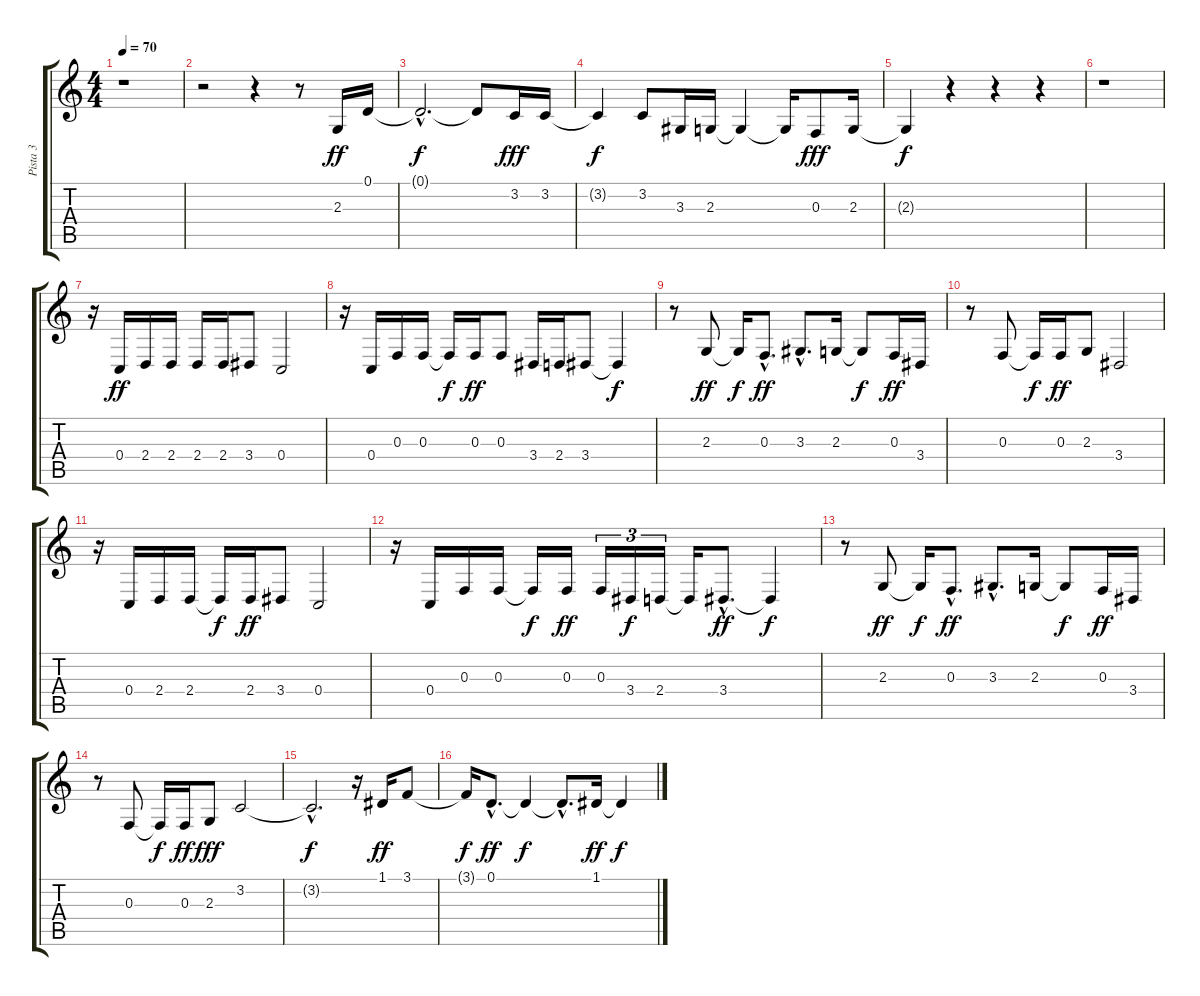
\track ("Pista 3" "Pista 3") {instrument cello}
\staff {score tabs}
\tuning (D4 A3 F3 C3 G2 D2) {hide}
\ts (4 4)
\tempo 70
\clef g2
\ks c
r.1{dy f} |
r.2 r.4 r.8 2.3.16{dy ff} 0.1.16 |
0.1{hac t}.2{d dy f} 0.1{t}.8 3.2.16{dy fff} 3.2.16 |
3.2{t}.4{dy f} 3.2.8 3.3.16 2.3.16 2.3{t}.4 2.3{t}.16 0.3.8{dy fff} 2.3.16 |
2.3{t}.4{dy f} r.4 r.4 r.4 |
r.1 |
r.16 0.4.16{dy ff volume 16} 2.4.16 2.4.16 2.4.16 2.4.16 3.4.8 0.4.2 |
r.16 0.4.16 0.3.16 0.3.16 0.3{t}.16{dy f} 0.3.16{dy ff} 0.3.8 3.4.16 2.4.16 3.4.8 3.4{t}.4{dy f} |
r.8 2.3.8{dy ff} 2.3{t}.16{dy f} 0.3{hac}.8{d dy ff} 3.3{hac}.8{d} 2.3.16 2.3{t}.8{dy f} 0.3.16{dy ff} 3.4.16 |
r.8 0.3.8 0.3{t}.16{dy f} 0.3.16{dy ff} 2.3.8 3.4.2 |
r.16 0.4.16 2.4.16 2.4.16 2.4{t}.16{dy f} 2.4.16{dy ff} 3.4.8 0.4.2 |
r.16 0.4.16 0.3.16 0.3.16 0.3{t}.16{dy f} 0.3.16{dy ff} 0.3.16{tu (3 2)} 3.4.16{tu (3 2) dy f} 2.4.16{tu (3 2)} 2.4{t}.16 3.4{hac}.8{d dy ff} 3.4{t}.4{dy f} |
r.8 2.3.8{dy ff} 2.3{t}.16{dy f} 0.3{hac}.8{d dy ff} 3.3{hac}.8{d} 2.3.16 2.3{t}.8{dy f} 0.3.16{dy ff} 3.4.16 |
r.8 0.3.8 0.3{t}.16{dy f} 0.3.16{dy ff} 2.3.8{dy fff} 3.2.2 |
3.2{hac t}.2{d dy f} r.16 1.1.16{dy ff} 3.1.8 |
3.1{t}.16{dy f} 0.1{hac}.8{d dy ff} 0.1{t}.4{dy f} 0.1{hac t}.8{d} 1.1.16{dy ff} 1.1{t}.4{dy f}
